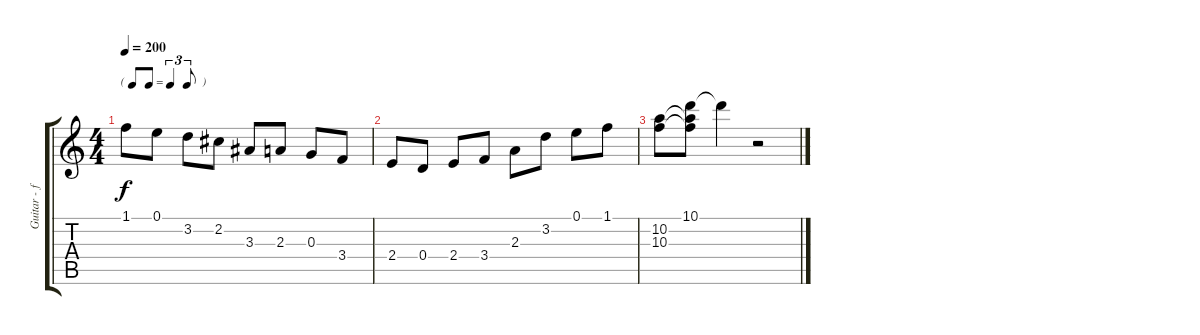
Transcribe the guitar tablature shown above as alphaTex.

\track ("Guitar - for sound" "Guitar - f") {instrument acousticbass}
\staff {score tabs}
\tuning (E4 B3 G3 D3 A2 E2) {hide}
\ts (4 4)
\tf triplet8th
\tempo 200
\clef g2
\ks c
1.1.8{dy f} 0.1.8 3.2.8 2.2.8 3.3.8 2.3.8 0.3.8 3.4.8 |
2.4.8 0.4.8 2.4.8 3.4.8 2.3.8 3.2.8 0.1.8 1.1.8 |
(10.2 10.3).8 (10.1 10.2{t} 10.3{t}).8 10.1{t}.4 r.2
